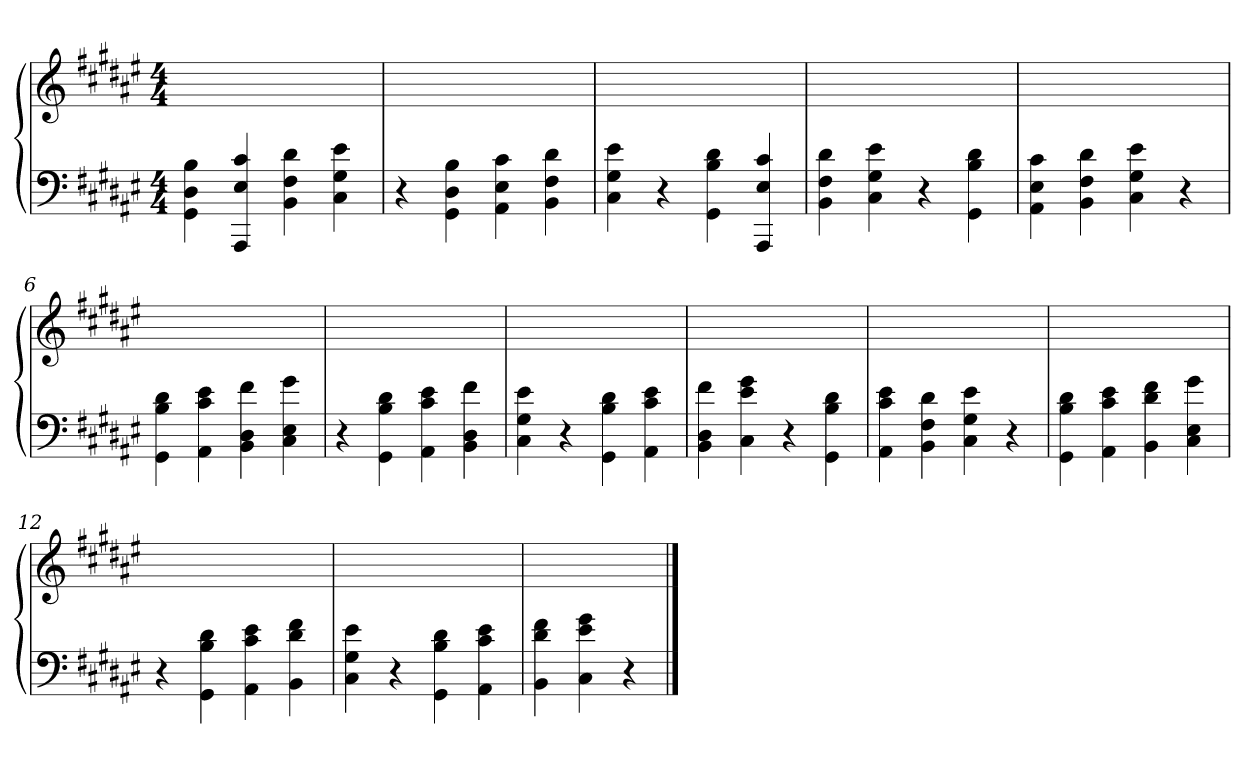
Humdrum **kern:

**kern	**kern
*part2	*part1
*staff2	*staff1
*clefF4	*clefG2
*k[f#c#g#d#a#e#]	*k[f#c#g#d#a#e#]
*F#:	*F#:
*M4/4	*M4/4
*MM60	*MM60
=1	=1
4GG# 4D# 4B	1ryy
4AAA# 4E# 4c#	.
4BB 4F# 4d#	.
4C# 4G# 4e#	.
=2	=2
4r	1ryy
4GG# 4D# 4B	.
4AA# 4E# 4c#	.
4BB 4F# 4d#	.
=3	=3
4C# 4G# 4e#	1ryy
4r	.
4GG# 4B 4d#	.
4AAA# 4E# 4c#	.
=4	=4
4BB 4F# 4d#	1ryy
4C# 4G# 4e#	.
4r	.
4GG# 4B 4d#	.
=5	=5
4AA# 4E# 4c#	1ryy
4BB 4F# 4d#	.
4C# 4G# 4e#	.
4r	.
=6	=6
4GG# 4B 4d#	1ryy
4AA# 4c# 4e#	.
4BB 4D# 4f#	.
4C# 4E# 4g#	.
=7	=7
4r	1ryy
4GG# 4B 4d#	.
4AA# 4c# 4e#	.
4BB 4D# 4f#	.
=8	=8
4C# 4G# 4e#	1ryy
4r	.
4GG# 4B 4d#	.
4AA# 4c# 4e#	.
=9	=9
4BB 4D# 4f#	1ryy
4C# 4e# 4g#	.
4r	.
4GG# 4B 4d#	.
=10	=10
4AA# 4c# 4e#	1ryy
4BB 4F# 4d#	.
4C# 4G# 4e#	.
4r	.
=11	=11
4GG# 4B 4d#	1ryy
4AA# 4c# 4e#	.
4BB 4d# 4f#	.
4C# 4E# 4g#	.
=12	=12
4r	1ryy
4GG# 4B 4d#	.
4AA# 4c# 4e#	.
4BB 4d# 4f#	.
=13	=13
4C# 4G# 4e#	1ryy
4r	.
4GG# 4B 4d#	.
4AA# 4c# 4e#	.
=14	=14
4BB 4d# 4f#	2.ryy
4C# 4e# 4g#	.
4r	.
==	==
*-	*-
